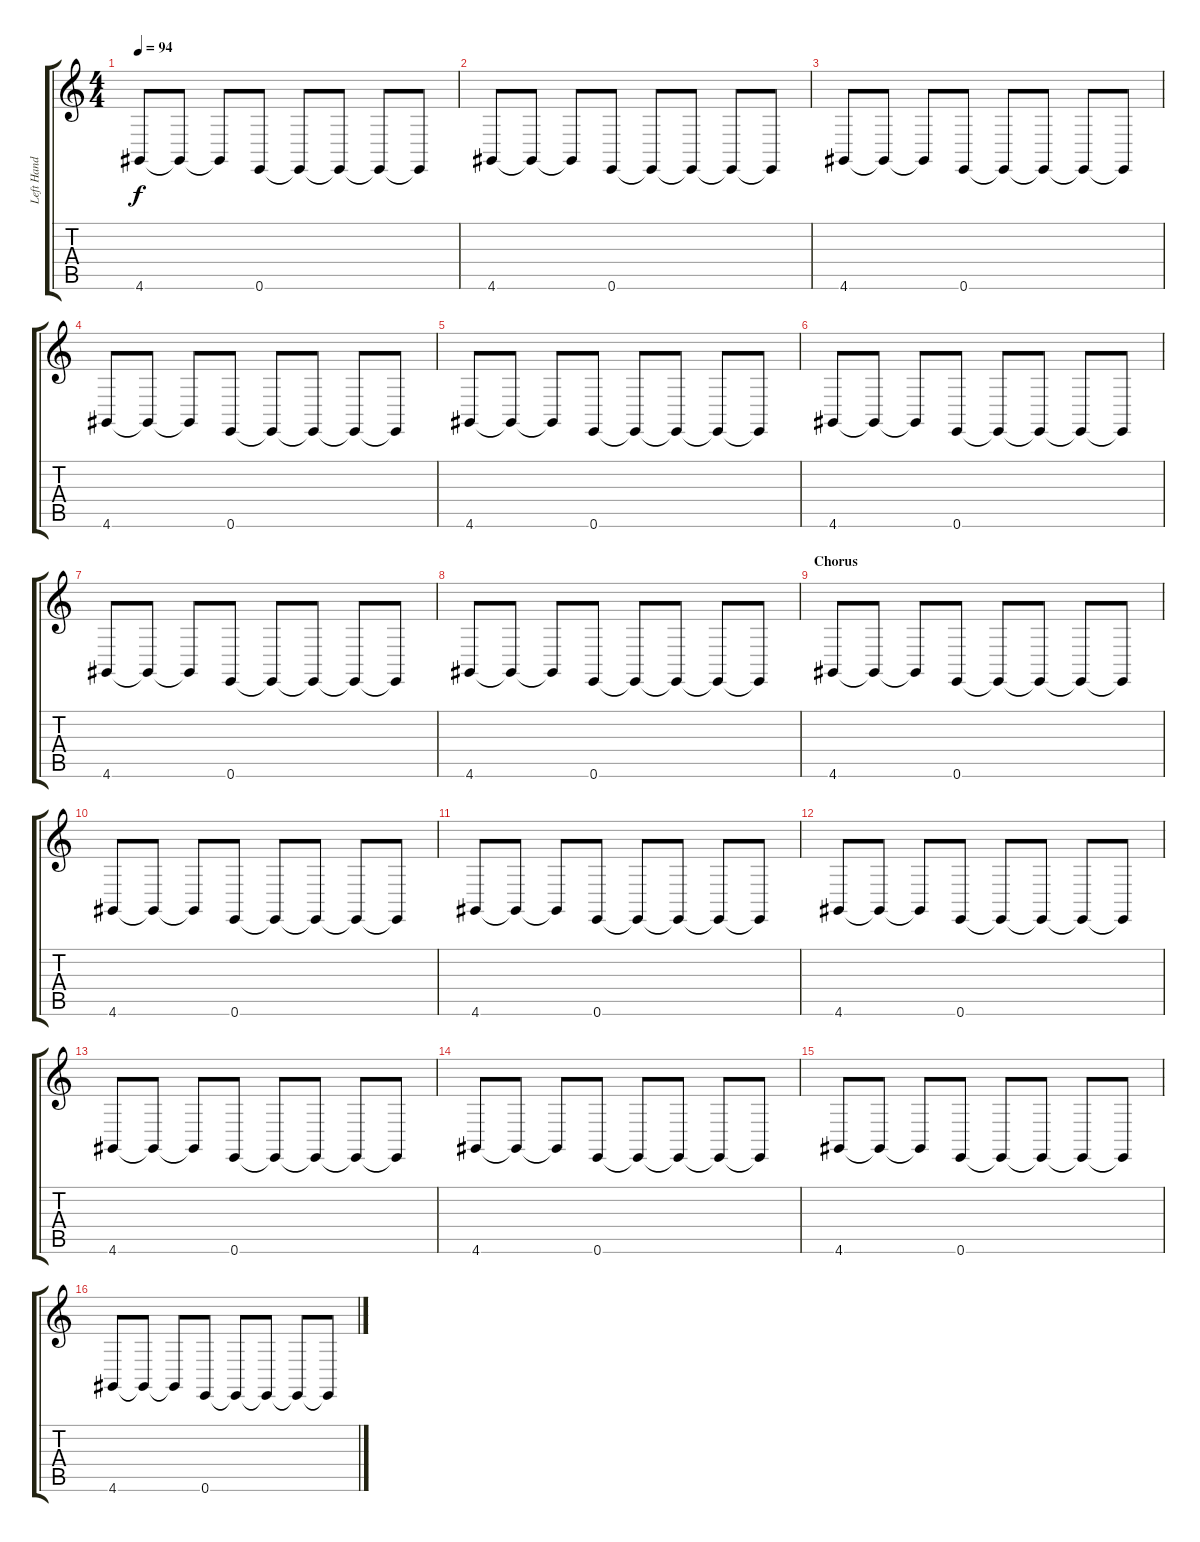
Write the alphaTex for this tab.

\track ("Left Hand" "Left Hand") {instrument acousticgrandpiano}
\staff {score tabs}
\tuning (E4 B3 G3 D3 A2 E2) {hide}
\ts (4 4)
\tempo 94
\clef g2
\ks c
4.6.8{dy f} 4.6{t}.8 4.6{t}.8 0.6.8 0.6{t}.8 0.6{t}.8 0.6{t}.8 0.6{t}.8 |
4.6.8 4.6{t}.8 4.6{t}.8 0.6.8 0.6{t}.8 0.6{t}.8 0.6{t}.8 0.6{t}.8 |
4.6.8 4.6{t}.8 4.6{t}.8 0.6.8 0.6{t}.8 0.6{t}.8 0.6{t}.8 0.6{t}.8 |
4.6.8 4.6{t}.8 4.6{t}.8 0.6.8 0.6{t}.8 0.6{t}.8 0.6{t}.8 0.6{t}.8 |
4.6.8 4.6{t}.8 4.6{t}.8 0.6.8 0.6{t}.8 0.6{t}.8 0.6{t}.8 0.6{t}.8 |
4.6.8 4.6{t}.8 4.6{t}.8 0.6.8 0.6{t}.8 0.6{t}.8 0.6{t}.8 0.6{t}.8 |
4.6.8 4.6{t}.8 4.6{t}.8 0.6.8 0.6{t}.8 0.6{t}.8 0.6{t}.8 0.6{t}.8 |
4.6.8 4.6{t}.8 4.6{t}.8 0.6.8 0.6{t}.8 0.6{t}.8 0.6{t}.8 0.6{t}.8 |
\section ("" "Chorus")
4.6.8 4.6{t}.8 4.6{t}.8 0.6.8 0.6{t}.8 0.6{t}.8 0.6{t}.8 0.6{t}.8 |
4.6.8 4.6{t}.8 4.6{t}.8 0.6.8 0.6{t}.8 0.6{t}.8 0.6{t}.8 0.6{t}.8 |
4.6.8 4.6{t}.8 4.6{t}.8 0.6.8 0.6{t}.8 0.6{t}.8 0.6{t}.8 0.6{t}.8 |
4.6.8 4.6{t}.8 4.6{t}.8 0.6.8 0.6{t}.8 0.6{t}.8 0.6{t}.8 0.6{t}.8 |
4.6.8 4.6{t}.8 4.6{t}.8 0.6.8 0.6{t}.8 0.6{t}.8 0.6{t}.8 0.6{t}.8 |
4.6.8 4.6{t}.8 4.6{t}.8 0.6.8 0.6{t}.8 0.6{t}.8 0.6{t}.8 0.6{t}.8 |
4.6.8 4.6{t}.8 4.6{t}.8 0.6.8 0.6{t}.8 0.6{t}.8 0.6{t}.8 0.6{t}.8 |
4.6.8 4.6{t}.8 4.6{t}.8 0.6.8 0.6{t}.8 0.6{t}.8 0.6{t}.8 0.6{t}.8
